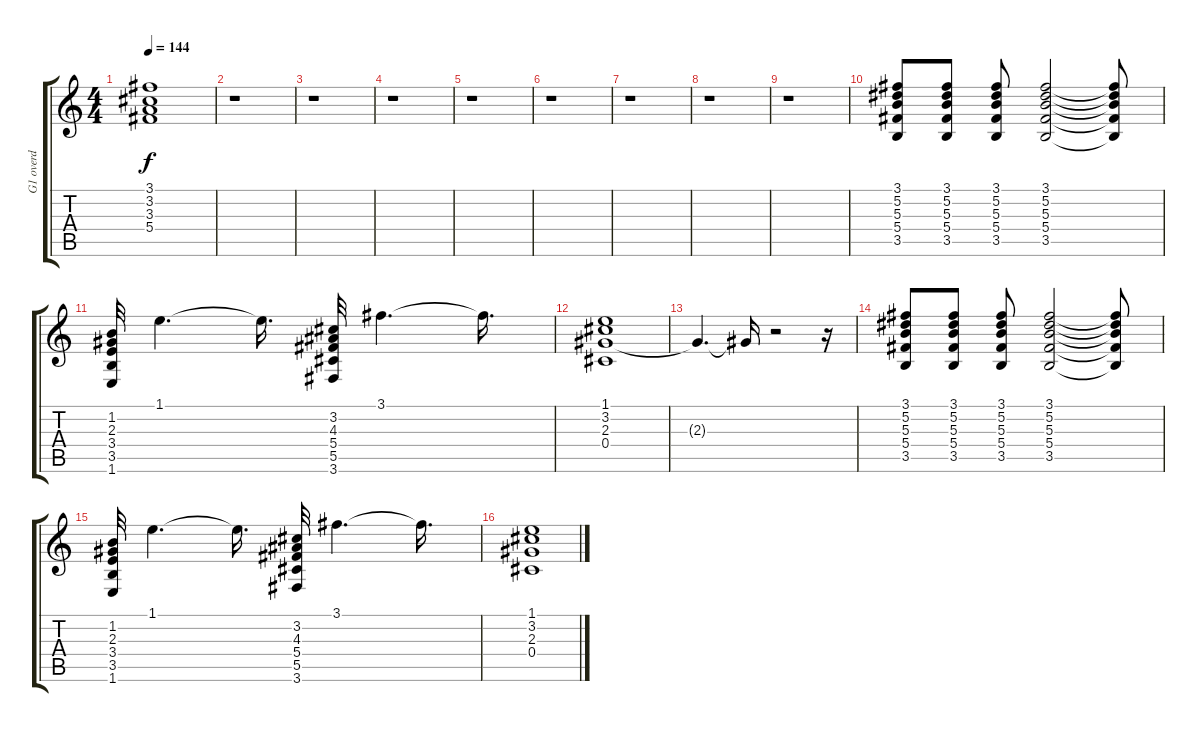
\track ("G1 overd" "G1 overd") {instrument overdrivenguitar}
\staff {score tabs}
\tuning (Eb4 Bb3 Gb3 Db3 Ab2 Eb2) {hide}
\ts (4 4)
\tempo 144
\clef g2
\ks c
(3.1{t} 3.2{t} 3.3{t} 5.4{t}).1{dy f} |
r.1 |
r.1 |
r.1 |
r.1 |
r.1 |
r.1 |
r.1 |
r.1 |
(3.1 5.2 5.3 5.4 3.5).8 (3.1 5.2 5.3 5.4 3.5).8 (3.1 5.2 5.3 5.4 3.5).8 (3.1 5.2 5.3 5.4 3.5).2 (3.1{t} 5.2{t} 5.3{t} 5.4{t} 3.5{t}).8 |
(1.2 2.3 3.4 3.5 1.6).32 1.1.4{d} 1.1{t}.16{d} (3.2 4.3 5.4 5.5 3.6).32 3.1.4{d} 3.1{t}.16{d} |
(1.1 3.2 2.3 0.4).1 |
2.3{t}.4{d} 2.3{t}.16 r.2 r.16 |
(3.1 5.2 5.3 5.4 3.5).8 (3.1 5.2 5.3 5.4 3.5).8 (3.1 5.2 5.3 5.4 3.5).8 (3.1 5.2 5.3 5.4 3.5).2 (3.1{t} 5.2{t} 5.3{t} 5.4{t} 3.5{t}).8 |
(1.2 2.3 3.4 3.5 1.6).32 1.1.4{d} 1.1{t}.16{d} (3.2 4.3 5.4 5.5 3.6).32 3.1.4{d} 3.1{t}.16{d} |
(1.1 3.2 2.3 0.4).1
